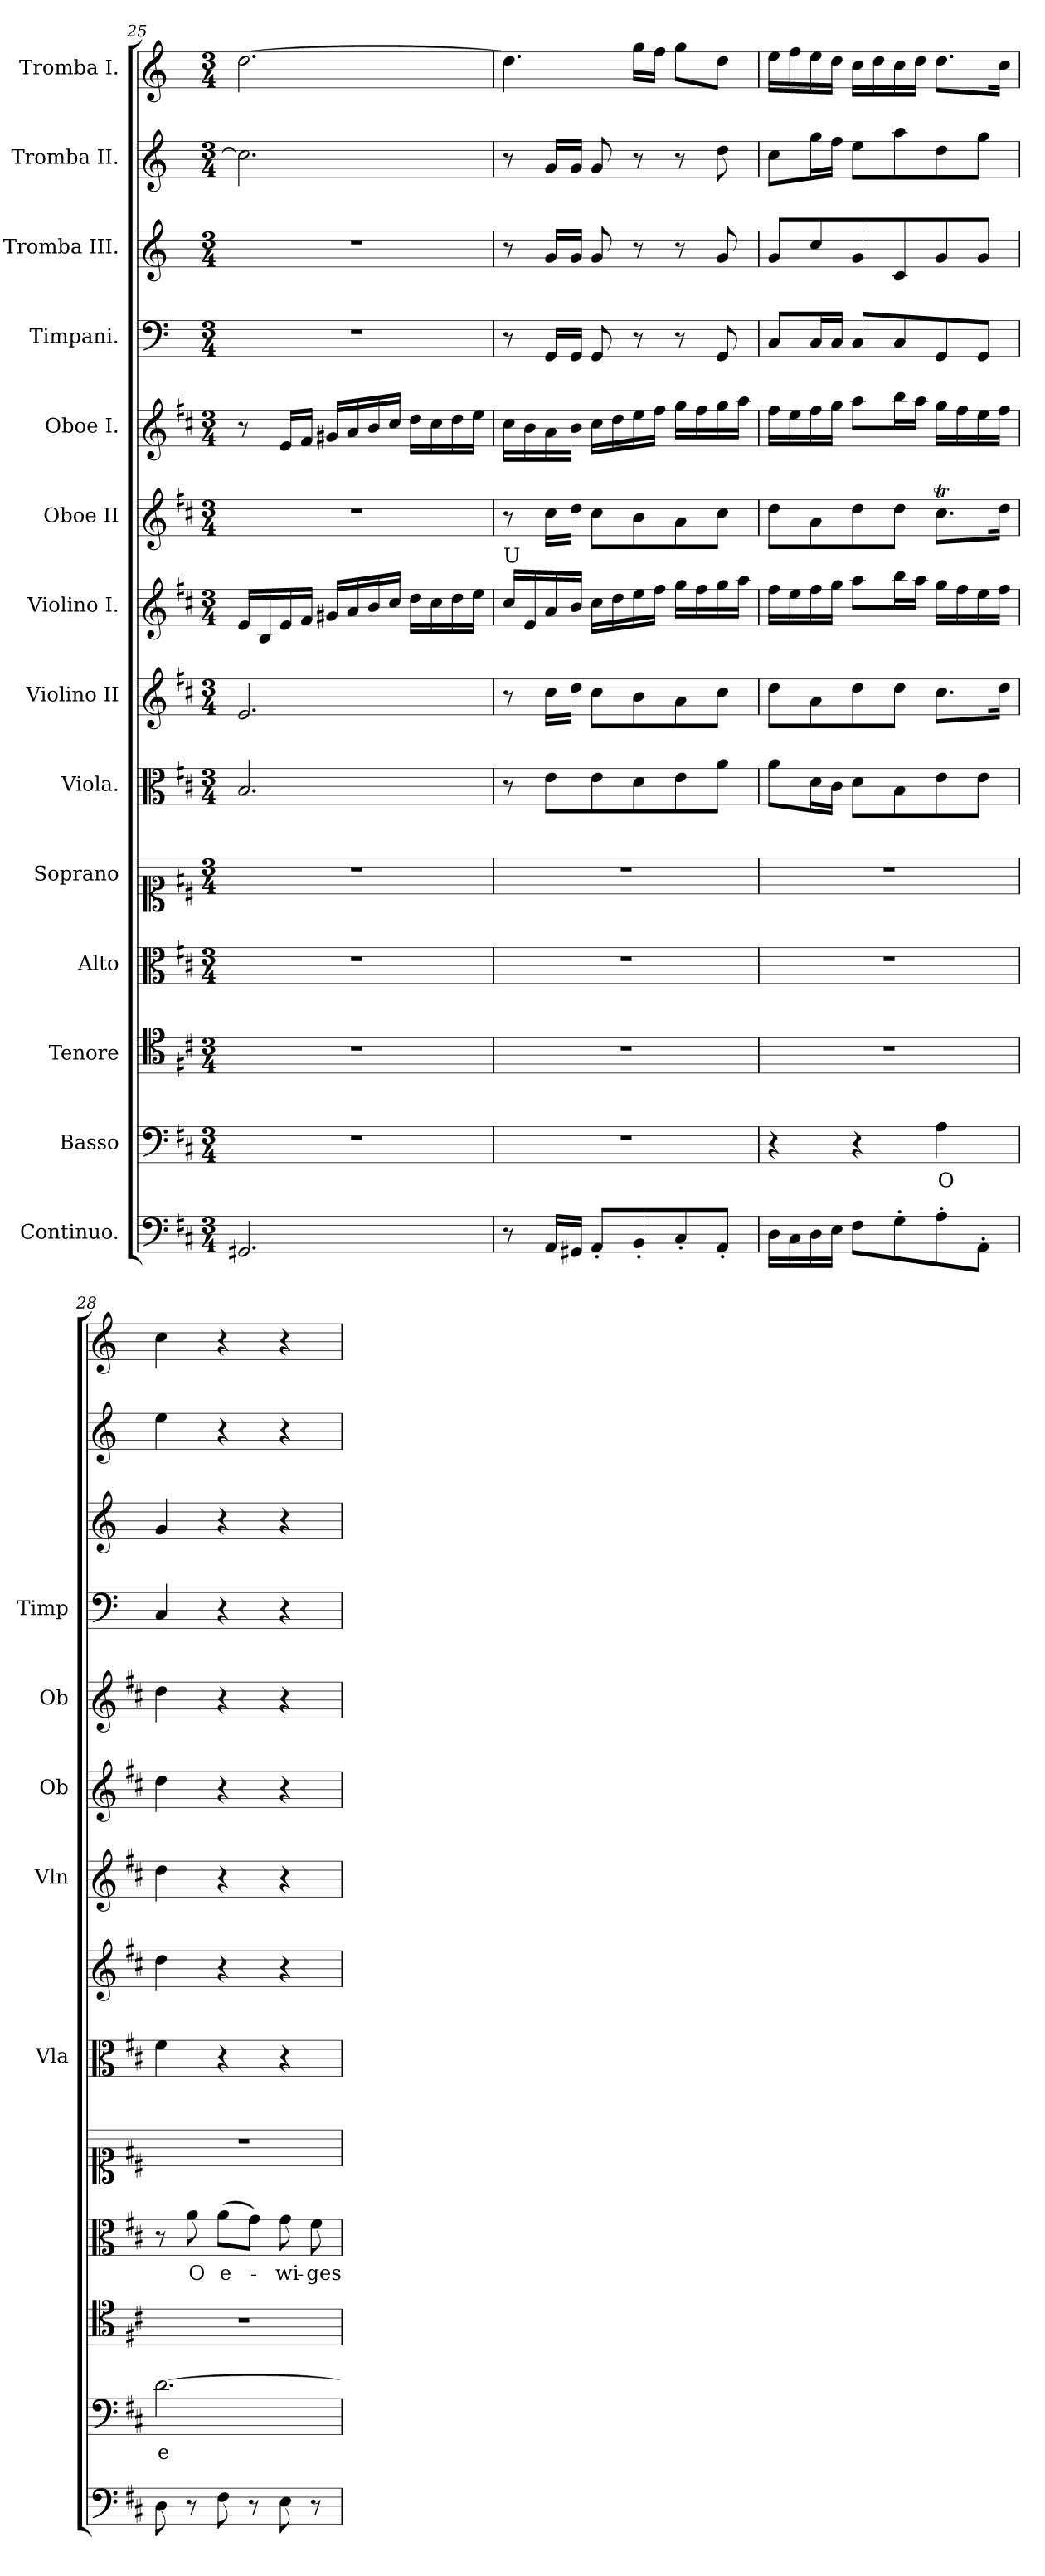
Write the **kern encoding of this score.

**kern	**kern	**text	**kern	**kern	**text	**kern	**kern	**kern	**kern	**kern	**kern	**kern	**kern	**kern	**kern
*part14	*part13	*part13	*part12	*part11	*part11	*part10	*part9	*part8	*part7	*part6	*part5	*part4	*part3	*part2	*part1
*staff14	*staff13	*staff13	*staff12	*staff11	*staff11	*staff10	*staff9	*staff8	*staff7	*staff6	*staff5	*staff4	*staff3	*staff2	*staff1
*I"Continuo.	*I"Basso	*	*I"Tenore	*I"Alto	*	*I"Soprano	*I"Viola.	*I"Violino II	*I"Violino I.	*I"Oboe II	*I"Oboe I.	*I"Timpani.	*I"Tromba III.	*I"Tromba II.	*I"Tromba I.
*	*	*	*	*	*	*	*I'Vla	*	*I'Vln	*I'Ob	*I'Ob	*I'Timp	*	*	*
!!LO:PB:g=z
*clefF4	*clefF4	*	*clefC4	*clefC3	*	*clefC1	*clefC3	*clefG2	*clefG2	*clefG2	*clefG2	*clefF4	*clefG2	*clefG2	*clefG2
*	*	*	*	*	*	*	*	*	*	*	*	*ITrd-1c-2	*ITrd-1c-2	*ITrd-1c-2	*ITrd-1c-2
*k[f#c#]	*k[f#c#]	*	*k[f#c#]	*k[f#c#]	*	*k[f#c#]	*k[f#c#]	*k[f#c#]	*k[f#c#]	*k[f#c#]	*k[f#c#]	*k[f#c#]	*k[f#c#]	*k[f#c#]	*k[f#c#]
*M3/4	*M3/4	*	*M3/4	*M3/4	*	*M3/4	*M3/4	*M3/4	*M3/4	*M3/4	*M3/4	*M3/4	*M3/4	*M3/4	*M3/4
=25	=25	=25	=25	=25	=25	=25	=25	=25	=25	=25	=25	=25	=25	=25	=25
2.GG#X/	2.r	.	2.r	2.r	.	2.r	2.B/	2.e/	16e/LL	2.r	8r	2.r	2.r	2.dd\]	[2.ee\
.	.	.	.	.	.	.	.	.	16B/	.	.	.	.	.	.
.	.	.	.	.	.	.	.	.	16e/	.	16e/LL	.	.	.	.
.	.	.	.	.	.	.	.	.	16f#/JJ	.	16f#/JJ	.	.	.	.
.	.	.	.	.	.	.	.	.	16g#X/LL	.	16g#X/LL	.	.	.	.
.	.	.	.	.	.	.	.	.	16a/	.	16a/	.	.	.	.
.	.	.	.	.	.	.	.	.	16b/	.	16b/	.	.	.	.
.	.	.	.	.	.	.	.	.	16cc#/JJ	.	16cc#/JJ	.	.	.	.
.	.	.	.	.	.	.	.	.	16dd\LL	.	16dd\LL	.	.	.	.
.	.	.	.	.	.	.	.	.	16cc#\	.	16cc#\	.	.	.	.
.	.	.	.	.	.	.	.	.	16dd\	.	16dd\	.	.	.	.
.	.	.	.	.	.	.	.	.	16ee\JJ	.	16ee\JJ	.	.	.	.
=26	=26	=26	=26	=26	=26	=26	=26	=26	=26	=26	=26	=26	=26	=26	=26
!	!	!	!	!	!	!	!	!	!LO:TX:a:t=U	!	!	!	!	!	!
8r	2.r	.	2.r	2.r	.	2.r	8r	8r	16cc#/LL	8r	16cc#\LL	8r	8r	8r	4.ee\]
.	.	.	.	.	.	.	.	.	16e/	.	16b\	.	.	.	.
16AA/LL	.	.	.	.	.	.	8e\L	16cc#\LL	16a/	16cc#\LL	16a\	16AA/LL	16a/LL	16a/LL	.
16GG#X/JJ	.	.	.	.	.	.	.	16dd\JJ	16b/JJ	16dd\JJ	16b\JJ	16AA/JJ	16a/JJ	16a/JJ	.
8AA'/L	.	.	.	.	.	.	8e\	8cc#\L	16cc#\LL	8cc#\L	16cc#\LL	8AA/	8a/	8a/	.
.	.	.	.	.	.	.	.	.	16dd\	.	16dd\	.	.	.	.
8BB'/	.	.	.	.	.	.	8d\	8b\	16ee\	8b\	16ee\	8r	8r	8r	16aa\LL
.	.	.	.	.	.	.	.	.	16ff#\JJ	.	16ff#\JJ	.	.	.	16gg\JJ
8C#'/	.	.	.	.	.	.	8e\	8a\	16gg\LL	8a\	16gg\LL	8r	8r	8r	8aa\L
.	.	.	.	.	.	.	.	.	16ff#\	.	16ff#\	.	.	.	.
8AA'/J	.	.	.	.	.	.	8a\J	8cc#\J	16gg\	8cc#\J	16gg\	8AA/	8a/	8ee\	8ee\J
.	.	.	.	.	.	.	.	.	16aa\JJ	.	16aa\JJ	.	.	.	.
=27	=27	=27	=27	=27	=27	=27	=27	=27	=27	=27	=27	=27	=27	=27	=27
16D\LL	4r	.	2.r	2.r	.	2.r	8a\L	8dd\L	16ff#\LL	8dd\L	16ff#\LL	8D/L	8a/L	8dd\L	16ff#\LL
16C#\	.	.	.	.	.	.	.	.	16ee\	.	16ee\	.	.	.	16gg\
16D\	.	.	.	.	.	.	16d\L	8a\	16ff#\	8a\	16ff#\	16D/L	8dd/	16aa\L	16ff#\
16E\JJ	.	.	.	.	.	.	16c#\JJ	.	16gg\JJ	.	16gg\JJ	16D/JJ	.	16gg\JJ	16ee\JJ
8F#\L	4r	.	.	.	.	.	8d\L	8dd\	8aa\L	8dd\	8aa\L	8D/L	8a/	8ff#\L	16dd\LL
.	.	.	.	.	.	.	.	.	.	.	.	.	.	.	16ee\
8G'\	.	.	.	.	.	.	8B\	8dd\J	16bb\L	8dd\J	16bb\L	8D/	8d/	8bb\	16dd\
.	.	.	.	.	.	.	.	.	16aa\JJ	.	16aa\JJ	.	.	.	16ee\JJ
!	!	!LO:LY:b	!	!	!	!	!	!	!	!	!	!	!	!	!
8A'\	4A\	O	.	.	.	.	8e\	8.cc#\L	16gg\LL	8.cc#t\L	16gg\LL	8AA/	8a/	8ee\	8.ee\L
.	.	.	.	.	.	.	.	.	16ff#\	.	16ff#\	.	.	.	.
8AA'\J	.	.	.	.	.	.	8e\J	.	16ee\	.	16ee\	8AA/J	8a/J	8aa\J	.
.	.	.	.	.	.	.	.	16dd\Jk	16ff#\JJ	16dd\Jk	16ff#\JJ	.	.	.	16dd\Jk
=28	=28	=28	=28	=28	=28	=28	=28	=28	=28	=28	=28	=28	=28	=28	=28
!	!	!LO:LY:b	!	!	!	!	!	!	!	!	!	!	!	!	!
8D\	[2.d\	e-	2.r	8r	.	2.r	4f#\	4dd\	4dd\	4dd\	4dd\	4D/	4a/	4ff#\	4dd\
!	!	!	!	!	!LO:LY:b	!	!	!	!	!	!	!	!	!	!
8r	.	.	.	8a\	O	.	.	.	.	.	.	.	.	.	.
!	!	!	!	!	!LO:LY:b	!	!	!	!	!	!	!	!	!	!
8F#\	.	.	.	(<8a\L	e-	.	4r	4r	4r	4r	4r	4r	4r	4r	4r
8r	.	.	.	8g\J)	.	.	.	.	.	.	.	.	.	.	.
!	!	!	!	!	!LO:LY:b	!	!	!	!	!	!	!	!	!	!
8E\	.	.	.	8g\	-wi-	.	4r	4r	4r	4r	4r	4r	4r	4r	4r
!	!	!	!	!	!LO:LY:b	!	!	!	!	!	!	!	!	!	!
8r	.	.	.	8f#\	-ges	.	.	.	.	.	.	.	.	.	.
=	=	=	=	=	=	=	=	=	=	=	=	=	=	=	=
*-	*-	*-	*-	*-	*-	*-	*-	*-	*-	*-	*-	*-	*-	*-	*-
